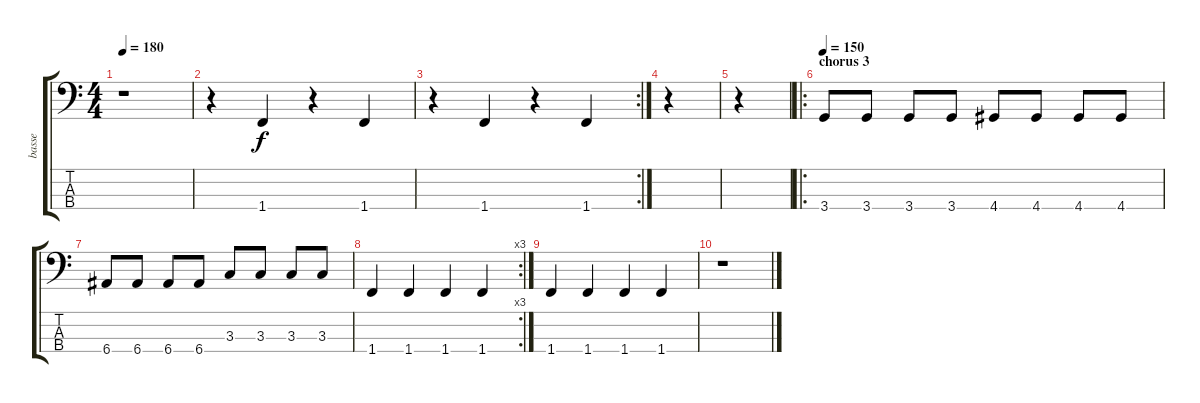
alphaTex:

\track ("basse" "basse") {instrument electricbasspick}
\staff {score tabs}
\tuning (G2 D2 A1 E1) {hide}
\ts (4 4)
\tempo 180
\clef f4
\ks c
r.1{dy f} |
r.4 1.4.4 r.4 1.4.4 |
\rc 2
r.4 1.4.4 r.4 1.4.4 |
r.4 |
r.4 |
\ro
\section ("" "chorus 3")
\tempo 150
3.4.8 3.4.8 3.4.8 3.4.8 4.4.8 4.4.8 4.4.8 4.4.8 |
6.4.8 6.4.8 6.4.8 6.4.8 3.3.8 3.3.8 3.3.8 3.3.8 |
\rc 3
1.4.4 1.4.4 1.4.4 1.4.4 |
1.4.4 1.4.4 1.4.4 1.4.4 |
r.1
